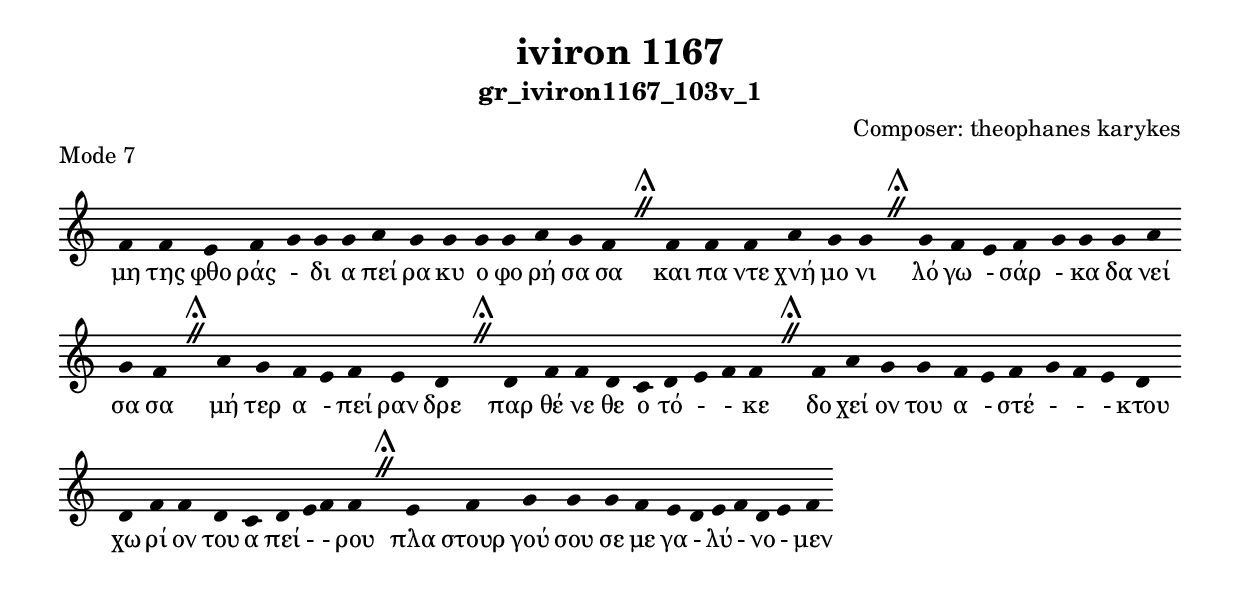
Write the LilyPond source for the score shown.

\include "gregorian.ly"

	\header {
 	  title = "iviron 1167"
	  subtitle = "gr_iviron1167_103v_1"
	  composer = "Composer: theophanes karykes"
	  piece = "Mode 7"
	}

	chant = {
	  f'4 f'4 e'4 f'4 g'4 g'4 g'4 a'4 g'4 g'4 g'4 g'4 a'4 g'4 f'4 \divisioMaior
 f'4 f'4 f'4 a'4 g'4 g'4 \divisioMaior
 g'4 f'4 e'4 f'4 g'4 g'4 g'4 a'4 g'4 f'4 \divisioMaior
 a'4 g'4 f'4 e'4 f'4 e'4 d'4 \divisioMaior
 d'4 f'4 f'4 d'4 c'4 d'4 e'4 f'4 f'4 \divisioMaior
 f'4 a'4 g'4 g'4 f'4 e'4 f'4 g'4 f'4 e'4 d'4 d'4 f'4 f'4 d'4 c'4 d'4 e'4 f'4 f'4 \divisioMaior
 e'4 f'4 g'4 g'4 g'4 f'4 e'4 d'4 e'4 f'4 d'4 e'4 f'4\finalis
	}

	verba = \lyricmode {μη της φθο ράς - δι α πεί ρα κυ ο φο ρή σα σα 
και πα ντε χνή μο νι 
λό γω - σάρ - κα δα νεί σα σα 
μή τερ α - πεί ραν δρε 
παρ θέ νε θε ο τό -  - κε 
δο χεί ον του α - στέ -  -  - κτου χω ρί ον του α πεί -  - ρου 
πλα στουρ γού σου σε με γα - λύ - νο - μεν 
	}


	\score {
	  \new Staff <<
	  \new Voice = "melody" \chant
	  \new Lyrics = "one" \lyricsto melody \verba
	  >>
	  \layout {
	    \context {
	      \Staff
	      \remove "Time_signature_engraver"
	      \remove "Bar_engraver"
	    }
	    \context {
	      \Voice
	      \remove "Stem_engraver"
	    }
	  }
	}